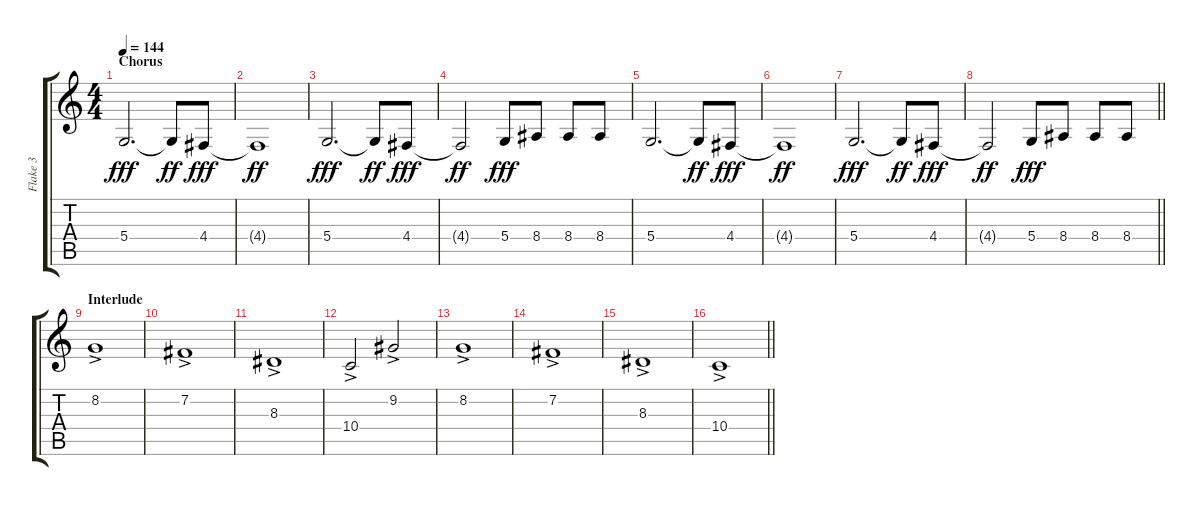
\track ("Flake 3" "Flake 3") {instrument pad4choir}
\staff {score tabs}
\tuning (E4 B3 G3 D3 A2 E2) {hide}
\ts (4 4)
\section ("" "Chorus")
\tempo 144
\clef g2
\ks c
5.4.2{d dy fff instrument pad1newage} 5.4{t}.8{dy ff} 4.4.8{dy fff} |
4.4{t}.1{dy ff} |
5.4.2{d dy fff} 5.4{t}.8{dy ff} 4.4.8{dy fff} |
4.4{t}.2{dy ff} 5.4.8{dy fff} 8.4.8 8.4.8 8.4.8 |
5.4.2{d} 5.4{t}.8{dy ff} 4.4.8{dy fff} |
4.4{t}.1{dy ff} |
5.4.2{d dy fff} 5.4{t}.8{dy ff} 4.4.8{dy fff} |
\barLineRight lightlight
4.4{t}.2{dy ff} 5.4.8{dy fff} 8.4.8 8.4.8 8.4.8 |
\section ("" "Interlude")
8.2{ac}.1{instrument trombone} |
7.2{ac}.1 |
8.3{ac}.1 |
10.4{ac}.2 9.2{ac}.2 |
8.2{ac}.1 |
7.2{ac}.1 |
8.3{ac}.1 |
\barLineRight lightlight
10.4{ac}.1
